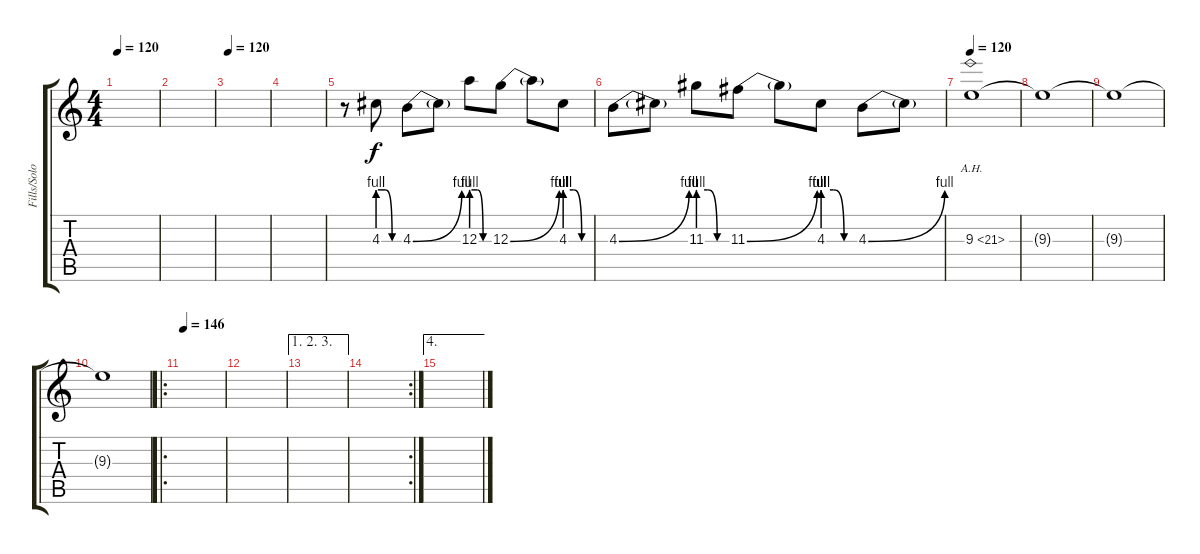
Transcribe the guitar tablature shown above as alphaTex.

\track ("Fills/Solo" "Fills/Solo") {instrument distortionguitar}
\staff {score tabs}
\tuning (E4 B3 G3 D3 A2 E2) {hide}
\ts (4 4)
\tempo 120
\clef g2
\ks c
|
|
\tempo 120
|
|
r.8 4.3{be (custom 0 4 20 4 40 0 60 0)}.8 4.3{be (bend 0 0 60 4)}.8 4.3{t}.8 12.3{be (custom 0 4 20 4 40 0 60 0)}.8 12.3{be (bend 0 0 60 4)}.8 12.3{t}.8 4.3{be (custom 0 4 20 4 40 0 60 0)}.8 |
4.3{be (bend 0 0 60 4)}.8 4.3{t}.8 11.3{be (custom 0 4 20 4 40 0 60 0)}.8 11.3{be (bend 0 0 60 4)}.8 11.3{t}.8 4.3{be (custom 0 4 20 4 40 0 60 0)}.8 4.3{be (bend 0 0 60 4)}.8 4.3{t}.8 |
\tempo 120
9.3{ah 12}.1 |
9.3{t}.1 |
9.3{t}.1 |
9.3{t}.1 |
\ro
\tempo 146
|
|
\ae (1 2 3)
|
\rc 2
|
\ae 4
